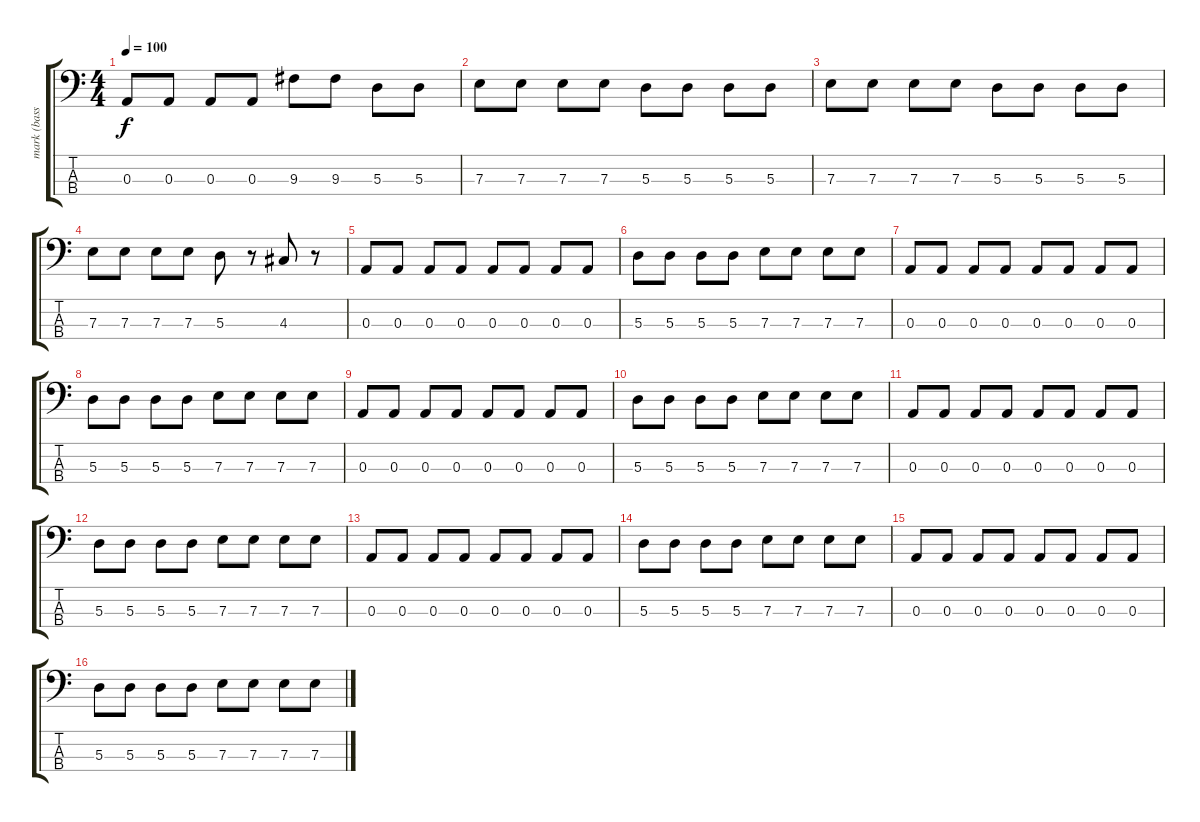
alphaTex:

\track ("mark (bass)" "mark (bass") {instrument electricbasspick}
\staff {score tabs}
\tuning (G2 D2 A1 E1) {hide}
\ts (4 4)
\tempo 100
\clef f4
\ks c
0.3.8{dy f} 0.3.8 0.3.8 0.3.8 9.3.8 9.3.8 5.3.8 5.3.8 |
7.3.8 7.3.8 7.3.8 7.3.8 5.3.8 5.3.8 5.3.8 5.3.8 |
7.3.8 7.3.8 7.3.8 7.3.8 5.3.8 5.3.8 5.3.8 5.3.8 |
7.3.8 7.3.8 7.3.8 7.3.8 5.3.8 r.8 4.3.8 r.8 |
0.3.8 0.3.8 0.3.8 0.3.8 0.3.8 0.3.8 0.3.8 0.3.8 |
5.3.8 5.3.8 5.3.8 5.3.8 7.3.8 7.3.8 7.3.8 7.3.8 |
0.3.8 0.3.8 0.3.8 0.3.8 0.3.8 0.3.8 0.3.8 0.3.8 |
5.3.8 5.3.8 5.3.8 5.3.8 7.3.8 7.3.8 7.3.8 7.3.8 |
0.3.8 0.3.8 0.3.8 0.3.8 0.3.8 0.3.8 0.3.8 0.3.8 |
5.3.8 5.3.8 5.3.8 5.3.8 7.3.8 7.3.8 7.3.8 7.3.8 |
0.3.8 0.3.8 0.3.8 0.3.8 0.3.8 0.3.8 0.3.8 0.3.8 |
5.3.8 5.3.8 5.3.8 5.3.8 7.3.8 7.3.8 7.3.8 7.3.8 |
0.3.8 0.3.8 0.3.8 0.3.8 0.3.8 0.3.8 0.3.8 0.3.8 |
5.3.8 5.3.8 5.3.8 5.3.8 7.3.8 7.3.8 7.3.8 7.3.8 |
0.3.8 0.3.8 0.3.8 0.3.8 0.3.8 0.3.8 0.3.8 0.3.8 |
5.3.8 5.3.8 5.3.8 5.3.8 7.3.8 7.3.8 7.3.8 7.3.8
